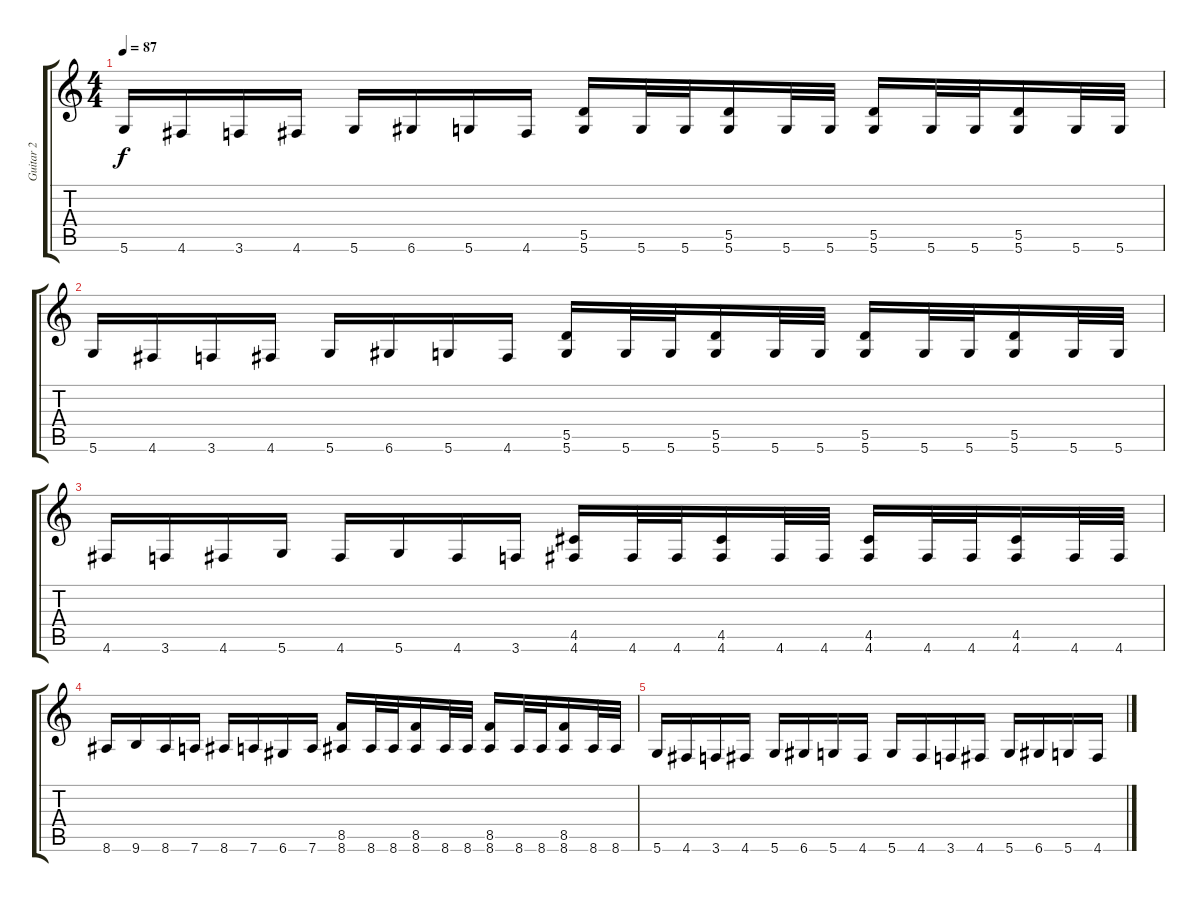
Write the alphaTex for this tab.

\track ("Guitar 2" "Guitar 2") {instrument distortionguitar}
\staff {score tabs}
\tuning (E4 B3 G3 D3 A2 D2) {hide}
\ts (4 4)
\tempo 87
\clef g2
\ks c
5.6.16{dy f} 4.6.16 3.6.16 4.6.16 5.6.16 6.6.16 5.6.16 4.6.16 (5.5 5.6).16 5.6.32 5.6.32 (5.5 5.6).16 5.6.32 5.6.32 (5.5 5.6).16 5.6.32 5.6.32 (5.5 5.6).16 5.6.32 5.6.32 |
5.6.16 4.6.16 3.6.16 4.6.16 5.6.16 6.6.16 5.6.16 4.6.16 (5.5 5.6).16 5.6.32 5.6.32 (5.5 5.6).16 5.6.32 5.6.32 (5.5 5.6).16 5.6.32 5.6.32 (5.5 5.6).16 5.6.32 5.6.32 |
4.6.16 3.6.16 4.6.16 5.6.16 4.6.16 5.6.16 4.6.16 3.6.16 (4.5 4.6).16 4.6.32 4.6.32 (4.5 4.6).16 4.6.32 4.6.32 (4.5 4.6).16 4.6.32 4.6.32 (4.5 4.6).16 4.6.32 4.6.32 |
8.6.16 9.6.16 8.6.16 7.6.16 8.6.16 7.6.16 6.6.16 7.6.16 (8.5 8.6).16 8.6.32 8.6.32 (8.5 8.6).16 8.6.32 8.6.32 (8.5 8.6).16 8.6.32 8.6.32 (8.5 8.6).16 8.6.32 8.6.32 |
5.6.16 4.6.16 3.6.16 4.6.16 5.6.16 6.6.16 5.6.16 4.6.16 5.6.16 4.6.16 3.6.16 4.6.16 5.6.16 6.6.16 5.6.16 4.6.16
